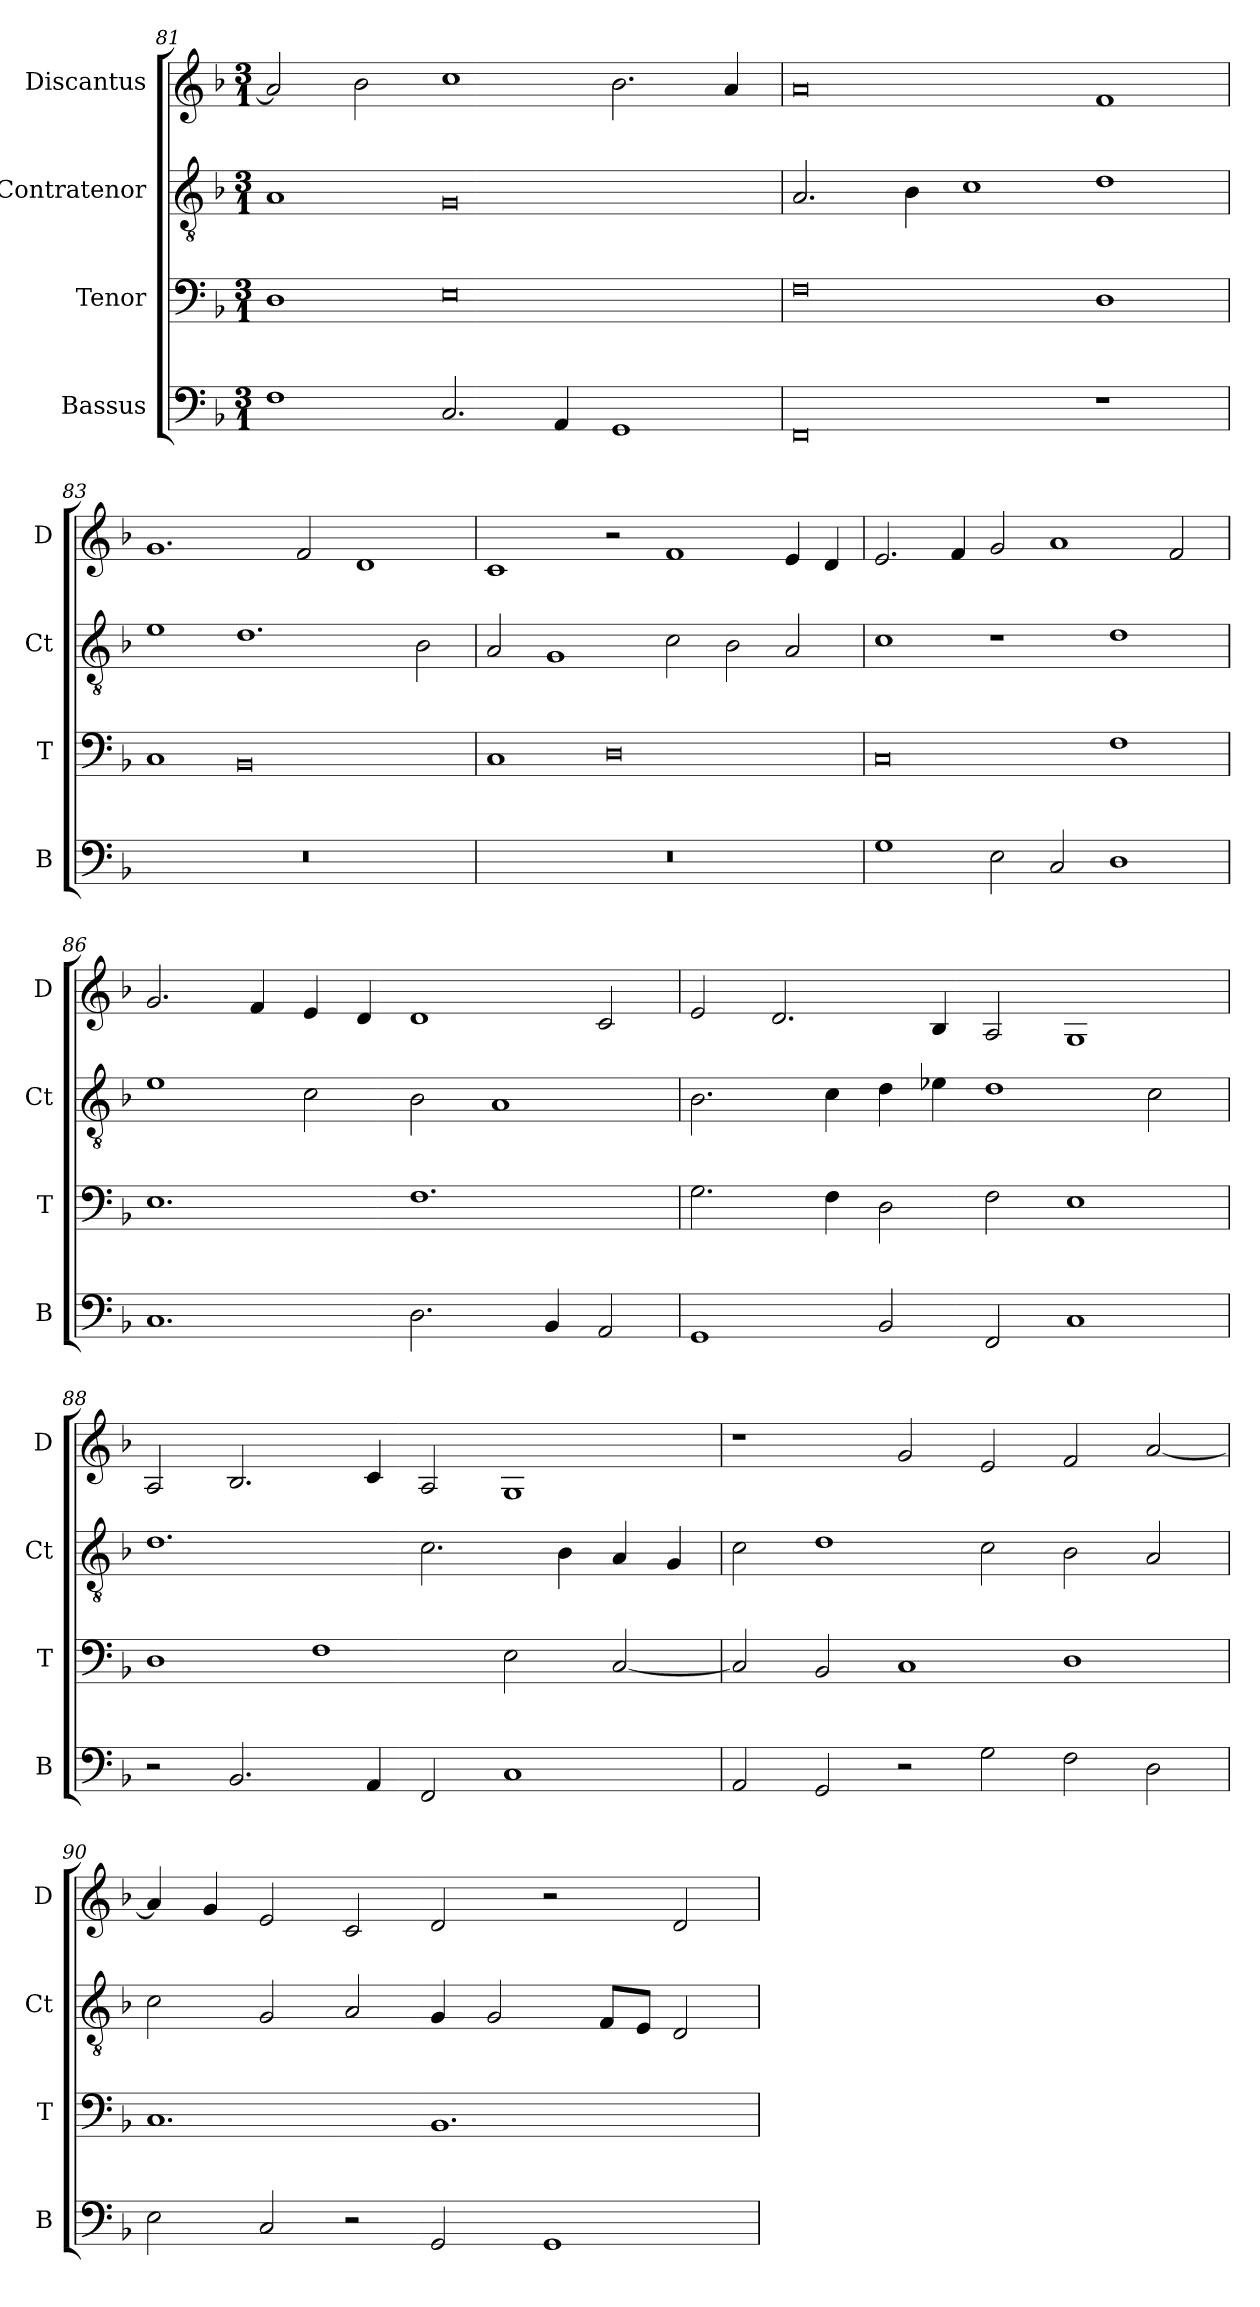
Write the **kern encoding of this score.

**kern	**kern	**kern	**kern
*part4	*part3	*part2	*part1
*staff4	*staff3	*staff2	*staff1
*I"Bassus	*I"Tenor	*I"Contratenor	*I"Discantus
*I'B	*I'T	*I'Ct	*I'D
*clefF4	*clefF4	*clefGv2	*clefG2
*k[b-]	*k[b-]	*k[b-]	*k[b-]
*M3/1	*M3/1	*M3/1	*M3/1
=81	=81	=81	=81
1F	1D	1A	2a/]
.	.	.	2b-\
2.C/	0E	0G	1cc
4AA/	.	.	.
1GG	.	.	2.b-\
.	.	.	4a/
=82	=82	=82	=82
0FF	0F	2.A/	0a
.	.	4B-\	.
.	.	1c	.
1r	1D	1d	1f
=83	=83	=83	=83
0.r	1C	1e	1.g
.	0BB-	1.d	.
.	.	.	2f/
.	.	.	1d
.	.	2B-\	.
=84	=84	=84	=84
0.r	1C	2A/	1c
.	.	1G	.
.	0D	.	2r
.	.	2c\	1f
.	.	2B-\	.
.	.	2A/	4e/
.	.	.	4d/
=85	=85	=85	=85
1G	0C	1c	2.e/
.	.	.	4f/
2E\	.	1r	2g/
2C/	.	.	1a
1D	1F	1d	.
.	.	.	2f/
=86	=86	=86	=86
1.C	1.E	1e	2.g/
.	.	.	4f/
.	.	2c\	4e/
.	.	.	4d/
2.D\	1.F	2B-\	1d
.	.	1A	.
4BB-/	.	.	.
2AA/	.	.	2c/
=87	=87	=87	=87
1GG	2.G\	2.B-\	2e/
.	.	.	2.d/
.	4F\	4c\	.
2BB-/	2D\	4d\	.
.	.	4e-X\	4B-/
2FF/	2F\	1d	2A/
1C	1E	.	1G
.	.	2c\	.
=88	=88	=88	=88
2r	1D	1.d	2A/
2.BB-/	.	.	2.B-/
.	1F	.	.
4AA/	.	.	4c/
2FF/	.	2.c\	2A/
1C	2E\	.	1G
.	.	4B-\	.
.	[2C/	4A/	.
.	.	4G/	.
=89	=89	=89	=89
2AA/	2C/]	2c\	1r
2GG/	2BB-/	1d	.
2r	1C	.	2g/
2G\	.	2c\	2e/
2F\	1D	2B-\	2f/
2D\	.	2A/	[2a/
=90	=90	=90	=90
2E\	1.C	2c\	4a/]
.	.	.	4g/
2C/	.	2G/	2e/
2r	.	2A/	2c/
2GG/	1.BB-	4G/	2d/
.	.	2G/	.
1GG	.	.	2r
.	.	8F/L	.
.	.	8E/J	.
.	.	2D/	2d/
=	=	=	=
*-	*-	*-	*-
